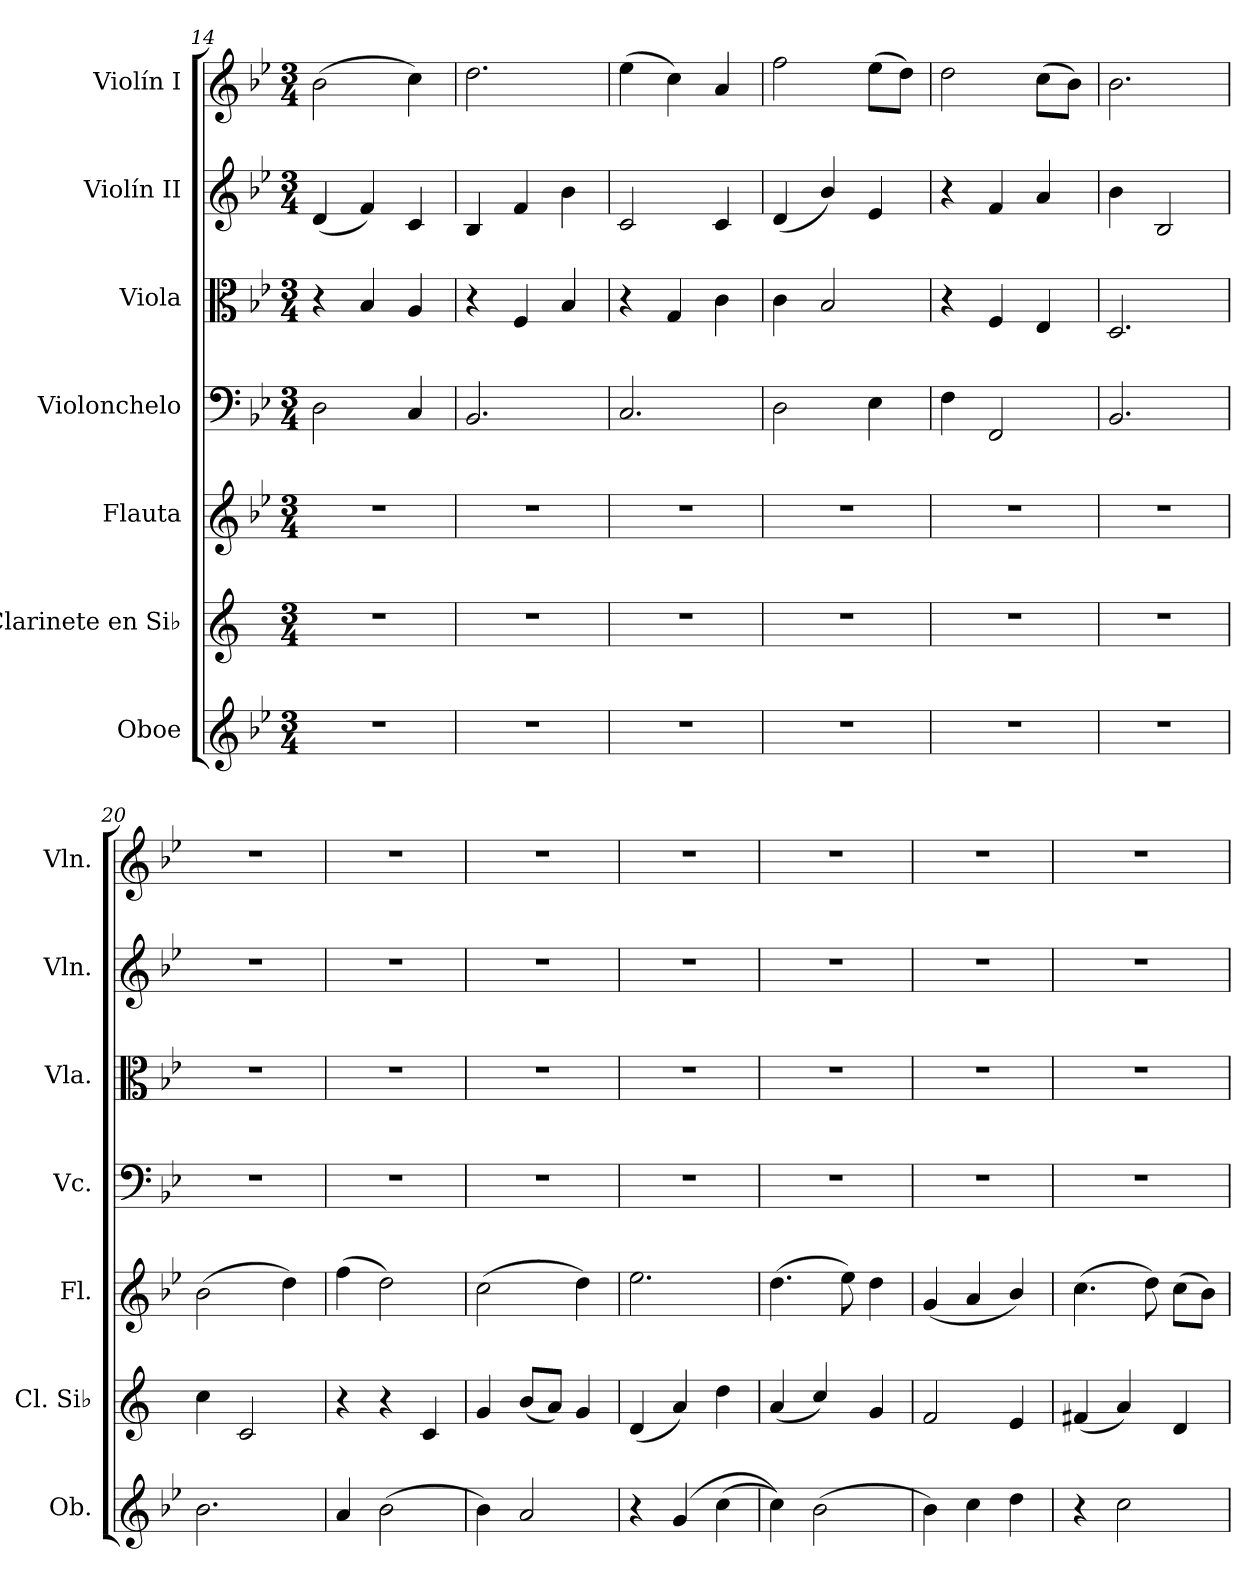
**kern	**kern	**kern	**kern	**kern	**kern	**kern
*part7	*part6	*part5	*part4	*part3	*part2	*part1
*staff7	*staff6	*staff5	*staff4	*staff3	*staff2	*staff1
*I"Oboe	*I"Clarinete en Si♭	*I"Flauta	*I"Violonchelo	*I"Viola	*I"Violín II	*I"Violín I
*I'Ob.	*I'Cl. Si♭	*I'Fl.	*I'Vc.	*I'Vla.	*I'Vln.	*I'Vln.
*clefG2	*clefG2	*clefG2	*clefF4	*clefC3	*clefG2	*clefG2
*	*ITrd1c2	*	*	*	*	*
*k[b-e-]	*k[b-e-]	*k[b-e-]	*k[b-e-]	*k[b-e-]	*k[b-e-]	*k[b-e-]
*M3/4	*M3/4	*M3/4	*M3/4	*M3/4	*M3/4	*M3/4
=14	=14	=14	=14	=14	=14	=14
2.r	2.r	2.r	2D\	4r	(4d/	(2b-\
.	.	.	.	4B-/	4f/)	.
.	.	.	4C/	4A/	4c/	4cc\)
=15	=15	=15	=15	=15	=15	=15
2.r	2.r	2.r	2.BB-/	4r	4B-/	2.dd\
.	.	.	.	4F/	4f/	.
.	.	.	.	4B-/	4b-\	.
=16	=16	=16	=16	=16	=16	=16
2.r	2.r	2.r	2.C/	4r	2c/	(4ee-\
.	.	.	.	4G/	.	4cc\)
.	.	.	.	4c\	4c/	4a/
=17	=17	=17	=17	=17	=17	=17
2.r	2.r	2.r	2D\	4c\	(4d/	2ff\
.	.	.	.	2B-/	4b-/)	.
.	.	.	4E-\	.	4e-/	(8ee-\L
.	.	.	.	.	.	8dd\J)
!!LO:PB:g=z
=18	=18	=18	=18	=18	=18	=18
2.r	2.r	2.r	4F\	4r	4r	2dd\
.	.	.	2FF/	4F/	4f/	.
.	.	.	.	4E-/	4a/	(8cc\L
.	.	.	.	.	.	8b-\J)
=19	=19	=19	=19	=19	=19	=19
2.r	2.r	2.r	2.BB-/	2.D/	4b-\	2.b-\
.	.	.	.	.	2B-/	.
=20	=20	=20	=20	=20	=20	=20
2.b-\	4b-\	(2b-\	2.r	2.r	2.r	2.r
.	2B-/	.	.	.	.	.
.	.	4dd\)	.	.	.	.
=21	=21	=21	=21	=21	=21	=21
4a/	4r	(4ff\	2.r	2.r	2.r	2.r
(2b-\	4r	2dd\)	.	.	.	.
.	4B-/	.	.	.	.	.
=22	=22	=22	=22	=22	=22	=22
4b-\)	4f/	(2cc\	2.r	2.r	2.r	2.r
2a/	(8a/L	.	.	.	.	.
.	8g/J)	.	.	.	.	.
.	4f/	4dd\)	.	.	.	.
=23	=23	=23	=23	=23	=23	=23
4r	(4c/	2.ee-\	2.r	2.r	2.r	2.r
(4g/	4g/)	.	.	.	.	.
(4cc\	4cc\	.	.	.	.	.
=24	=24	=24	=24	=24	=24	=24
4cc\))	(4g/	(4.dd\	2.r	2.r	2.r	2.r
(2b-\	4b-/)	.	.	.	.	.
.	.	8ee-\)	.	.	.	.
.	4f/	4dd\	.	.	.	.
=25	=25	=25	=25	=25	=25	=25
4b-\)	2e-/	(4g/	2.r	2.r	2.r	2.r
4cc\	.	4a/	.	.	.	.
4dd\	4d/	4b-/)	.	.	.	.
=26	=26	=26	=26	=26	=26	=26
4r	(4en/	(4.cc\	2.r	2.r	2.r	2.r
2cc\	4g/)	.	.	.	.	.
.	.	8dd\)	.	.	.	.
.	4c/	(8cc\L	.	.	.	.
.	.	8b-\J)	.	.	.	.
=	=	=	=	=	=	=
*-	*-	*-	*-	*-	*-	*-
